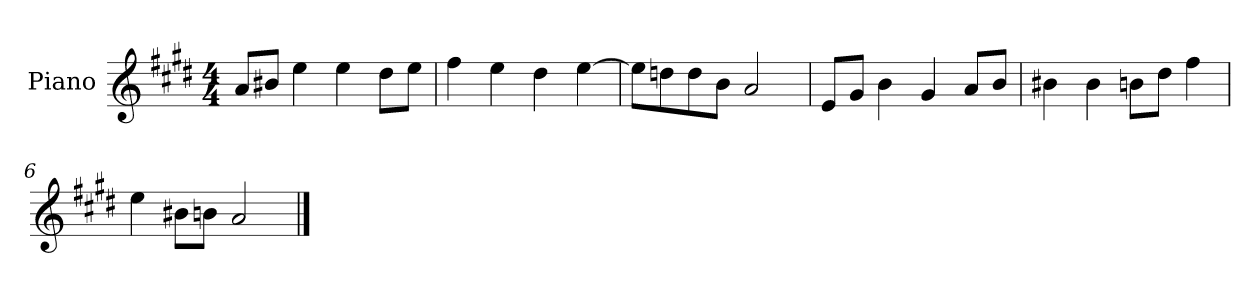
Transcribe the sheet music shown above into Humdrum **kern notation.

**kern
*part1
*staff1
*I"Piano
*I'P-no
*clefG2
*k[f#c#g#d#]
*M4/4
*MM90
=1
8a/L
8b#X/J
4ee\
4ee\
8dd#\L
8ee\J
=2
4ff#\
4ee\
4dd#\
[4ee\
=3
8ee\L]
8ddn\
8dd\
8b\J
2a/
=4
8e/L
8g#/J
4b\
4g#/
8a/L
8b/J
=5
4b#X\
4b#\
8bn\L
8dd#\J
4ff#\
=6
4ee\
8b#X\L
8bn\J
2a/
==
*-
